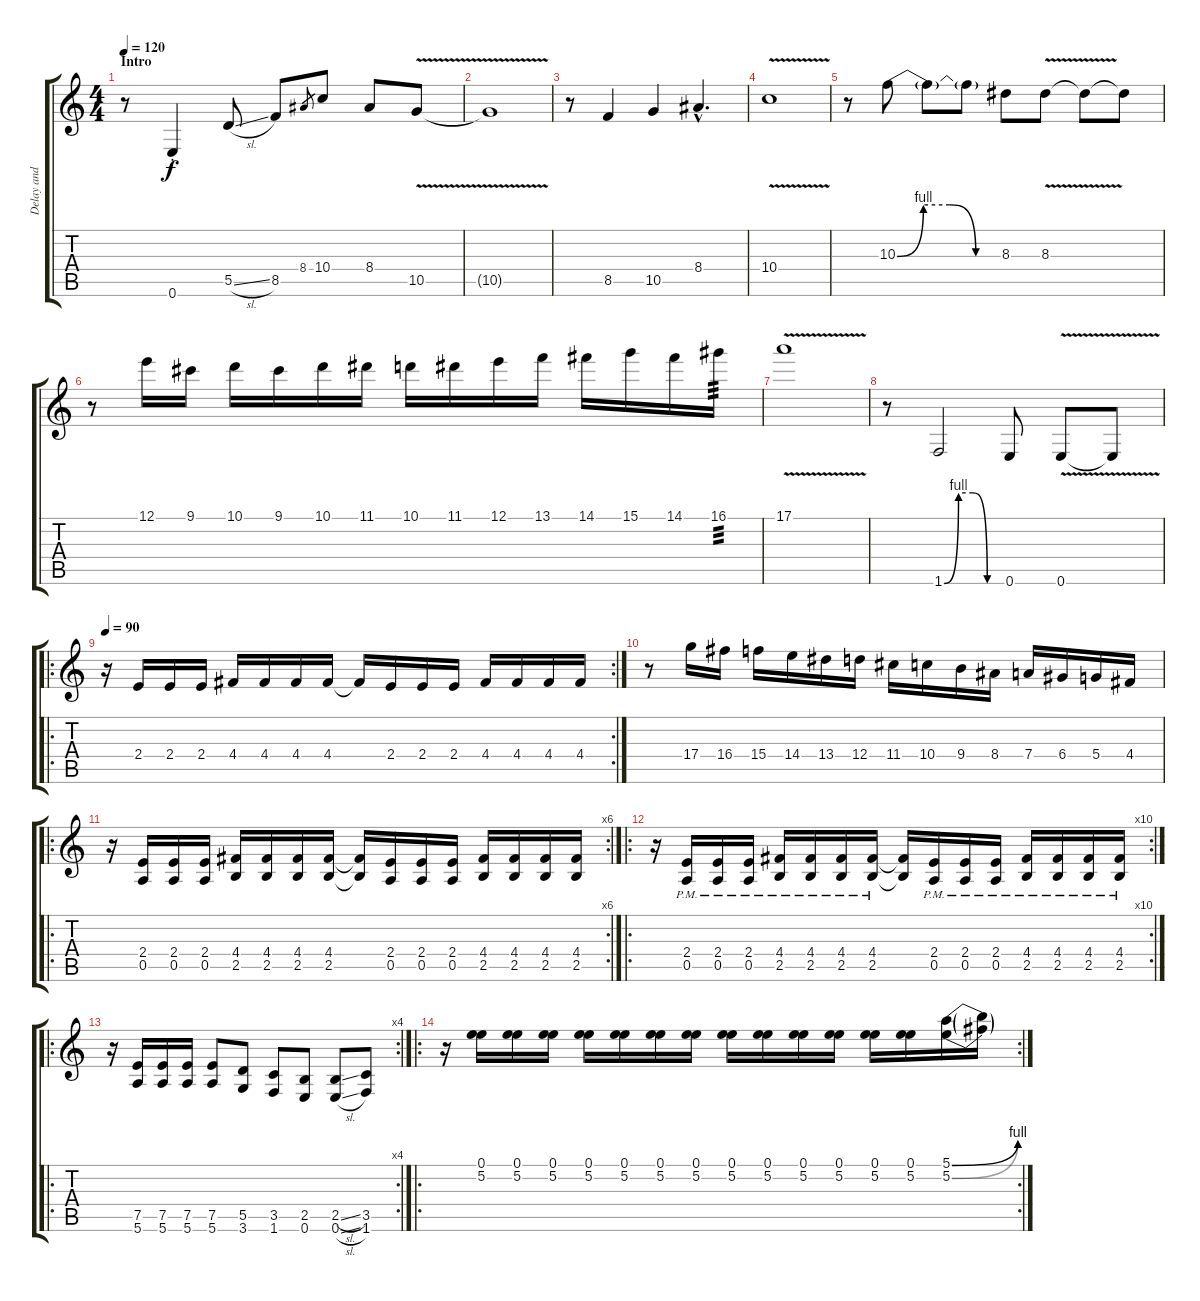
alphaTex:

\track ("Delay and Octave" "Delay and ") {instrument distortionguitar}
\staff {score tabs}
\tuning (E4 B3 G3 D3 A2 E2) {hide}
\ts (4 4)
\section ("" "Intro")
\tempo 120
\clef g2
\ks c
r.8{dy f instrument distortionguitar} 0.6{st}.4 5.5{sl}.8 8.5.8 8.4.8{gr} 10.4.8 8.4.8 10.5{v}.8 |
10.5{t}.1 |
r.8 8.5.4 10.5.4 8.4{hac}.4{d} |
10.4{v}.1 |
r.8 10.3{be (custom 0 0 15 4 30 4 45 0 60 0)}.8 10.3{t}.8 10.3{t}.8 8.3.8 8.3{v}.8 8.3{t}.8 8.3{t}.8 |
r.8 12.1.16 9.1.16 10.1.16 9.1.16 10.1.16 11.1.16 10.1.16 11.1.16 12.1.16 13.1.16 14.1.16 15.1.16 14.1.16 16.1.16{tp 3} |
17.1{v}.1 |
r.8 1.6{be (custom 0 0 15 4 30 4 45 0 60 0)}.2 0.6.8 0.6{v}.8 0.6{t}.8 |
\ro
\rc 2
\tempo 90
r.16 2.4.16 2.4.16 2.4.16 4.4.16 4.4.16 4.4.16 4.4.16 4.4{t}.16 2.4.16 2.4.16 2.4.16 4.4.16 4.4.16 4.4.16 4.4.16 |
r.8 17.4.16 16.4.16 15.4.16 14.4.16 13.4.16 12.4.16 11.4.16 10.4.16 9.4.16 8.4.16 7.4.16 6.4.16 5.4.16 4.4.16 |
\ro
\rc 6
r.16 (2.4 0.5).16 (2.4 0.5).16 (2.4 0.5).16 (4.4 2.5).16 (4.4 2.5).16 (4.4 2.5).16 (4.4 2.5).16 (4.4{t} 2.5{t}).16 (2.4 0.5).16 (2.4 0.5).16 (2.4 0.5).16 (4.4 2.5).16 (4.4 2.5).16 (4.4 2.5).16 (4.4 2.5).16 |
\ro
\rc 10
r.16 (2.4{pm} 0.5{pm}).16 (2.4{pm} 0.5{pm}).16 (2.4{pm} 0.5{pm}).16 (4.4{pm} 2.5{pm}).16 (4.4{pm} 2.5{pm}).16 (4.4{pm} 2.5{pm}).16 (4.4{pm} 2.5{pm}).16 (4.4{t} 2.5{t}).16 (2.4{pm} 0.5{pm}).16 (2.4{pm} 0.5{pm}).16 (2.4{pm} 0.5{pm}).16 (4.4{pm} 2.5{pm}).16 (4.4{pm} 2.5{pm}).16 (4.4{pm} 2.5{pm}).16 (4.4{pm} 2.5{pm}).16 |
\ro
\rc 4
r.16 (7.5 5.6).16 (7.5 5.6).16 (7.5 5.6).16 (7.5 5.6).8 (5.5 3.6).8 (3.5 1.6).8 (2.5 0.6).8 (2.5{sl} 0.6{sl}).8 (3.5 1.6).8 |
\ro
\rc 2
r.16 (0.1 5.2).16 (0.1 5.2).16 (0.1 5.2).16 (0.1 5.2).16 (0.1 5.2).16 (0.1 5.2).16 (0.1 5.2).16 (0.1 5.2).16 (0.1 5.2).16 (0.1 5.2).16 (0.1 5.2).16 (0.1 5.2).16 (0.1 5.2).16 (5.1{be (bend 0 0 60 4)} 5.2{be (bend 0 0 60 4)}).16 (5.1{t} 5.2{t}).16
